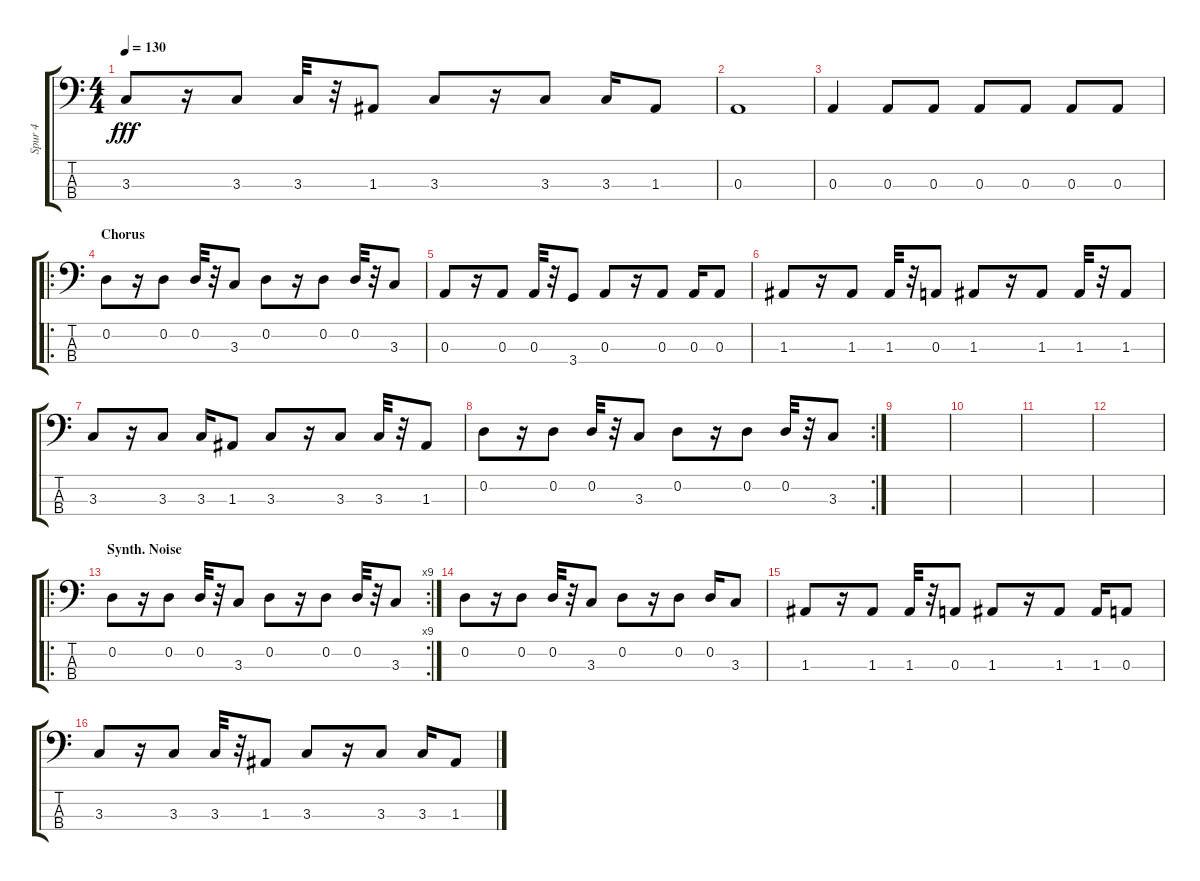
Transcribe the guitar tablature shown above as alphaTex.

\track ("Spur 4" "Spur 4") {instrument electricbassfinger}
\staff {score tabs}
\tuning (G2 D2 A1 E1) {hide}
\ts (4 4)
\tempo 130
\clef f4
\ks c
3.3.8{dy fff} r.16 3.3.8 3.3.32 r.32 1.3.8 3.3.8 r.16 3.3.8 3.3.16 1.3.8 |
0.3.1 |
0.3.4 0.3.8 0.3.8 0.3.8 0.3.8 0.3.8 0.3.8 |
\ro
\section ("" "Chorus")
0.2.8 r.16 0.2.8 0.2.32 r.32 3.3.8 0.2.8 r.16 0.2.8 0.2.32 r.32 3.3.8 |
0.3.8 r.16 0.3.8 0.3.32 r.32 3.4.8 0.3.8 r.16 0.3.8 0.3.16 0.3.8 |
1.3.8 r.16 1.3.8 1.3.32 r.32 0.3.8 1.3.8 r.16 1.3.8 1.3.32 r.32 1.3.8 |
3.3.8 r.16 3.3.8 3.3.16 1.3.8 3.3.8 r.16 3.3.8 3.3.32 r.32 1.3.8 |
\rc 2
0.2.8 r.16 0.2.8 0.2.32 r.32 3.3.8 0.2.8 r.16 0.2.8 0.2.32 r.32 3.3.8 |
|
|
|
|
\ro
\rc 9
\section ("" "Synth. Noise")
0.2.8 r.16 0.2.8 0.2.32 r.32 3.3.8 0.2.8 r.16 0.2.8 0.2.32 r.32 3.3.8 |
\section ("" "")
0.2.8 r.16 0.2.8 0.2.32 r.32 3.3.8 0.2.8 r.16 0.2.8 0.2.16 3.3.8 |
1.3.8 r.16 1.3.8 1.3.32 r.32 0.3.8 1.3.8 r.16 1.3.8 1.3.16 0.3.8 |
3.3.8 r.16 3.3.8 3.3.32 r.32 1.3.8 3.3.8 r.16 3.3.8 3.3.16 1.3.8
